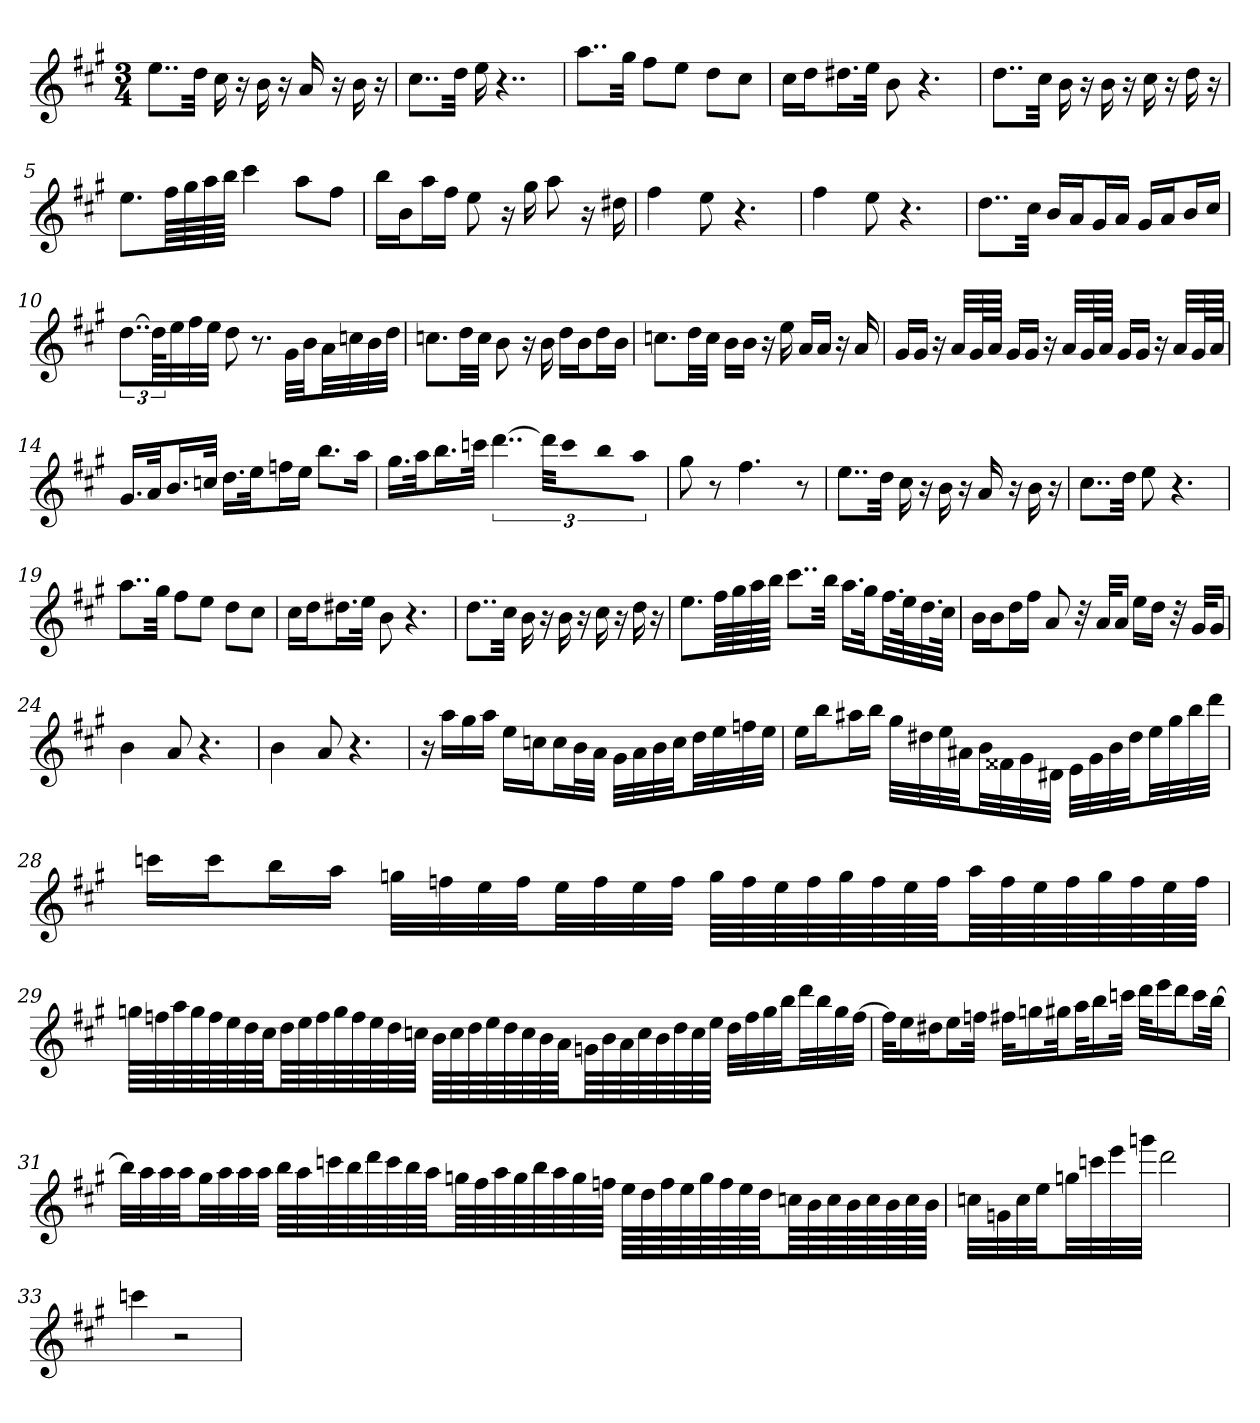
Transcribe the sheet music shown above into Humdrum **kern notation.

**kern
*part1
*staff1
*k[f#c#g#]
*A:
*M3/4
=
8..eeL
32ddJkk
16cc#
16r
16b
16r
16a
16r
16b
16r
=1
8..cc#L
32ddJkk
16ee
4..r
=2
8..aaL
32gg#Jkk
8ff#L
8eeJ
8ddL
8cc#J
=3
16cc#LL
16ddJ
16.dd#XL
32eeJJk
8b
4.r
=4
8..ddL
32cc#Jkk
16b
16r
16b
16r
16cc#
16r
16dd
16r
=5
8.eeL
64ff#LLL
64gg#
64aa
64bbJJJJ
4ccc#
8aaL
8ff#J
=6
16bbLL
16bJ
16aaL
16ff#JJ
8ee
16r
16gg#
8aa
16r
16dd#X
=7
4ff#
8ee
4.r
=8
4ff#
8ee
4.r
=9
8..ddL
32cc#Jkk
16bLL
16aJ
16g#L
16aJJ
16g#LL
16aJ
16bL
16cc#JJ
=10
[12..ddL
96ddKLL]
32ee
32ff#
32eeJJJ
8dd
8.r
32g#LLL
32bJJ
32aLL
32ccn
32b
32ddJJJ
=11
8.ccnL
32ddLL
32ccJJJ
8b
16r
16b
16ddLL
16bJ
16ddL
16bJJ
=12
8.ccnL
32ddLL
32ccJJJ
16bLL
16bJJ
16r
16ee
16aLL
16aJJ
16r
16a
=13
16g#LL
16g#JJ
16r
32aLLL
64g#L
64aJJJJ
16g#LL
16g#JJ
16r
32aLLL
64g#L
64aJJJJ
16g#LL
16g#JJ
16r
32aLLL
64g#L
64aJJJJ
=14
16.g#LL
32aJk
16.bL
32ccnJJk
16.ddLL
32eeJk
16ffnL
16eeJJ
8.bbL
16aaJk
=15
16.gg#LL
32aaJk
16.bbL
32cccnJJk
[6..ddd
48dddKLL]
16cccJ
16bbL
16aaJJ
=16
8gg#
8r
4.ff#
8r
=17
8..eeL
32ddJkk
16cc#
16r
16b
16r
16a
16r
16b
16r
=18
8..cc#L
32ddJkk
8ee
4.r
=19
8..aaL
32gg#Jkk
8ff#L
8eeJ
8ddL
8cc#J
=20
16cc#LL
16ddJ
16.dd#XL
32eeJJk
8b
4.r
=21
8..ddL
32cc#Jkk
16b
16r
16b
16r
16cc#
16r
16dd
16r
=22
8.eeL
64ff#LLL
64gg#
64aa
64bbJJJJ
8..ccc#L
32bbJkk
16.aaLL
32gg#Jk
32.ff#LL
64eeK
32.dd
64cc#JJJk
=23
16bLL
16bJ
16ddL
16ff#JJ
8a
32r
32aKLL
16aJJ
16eeLL
16ddJJ
32r
32g#KLL
16g#JJ
=24
4b
8a
4.r
=25
4b
8a
4.r
=26
16r
16aaLL
16gg#
16aaJJ
16eeLL
16ccnJ
16ccL
32bL
32aJJJ
32g#LLL
32a
32b
32ccJJ
32ddLL
32ee
32ffn
32eeJJJ
=27
16eeLL
16bbJ
16aa#XL
16bbJJ
32gg#LLL
32dd#X
32ee
32a#XJJ
32bLL
32f##X
32g#
32d#XJJJ
32eLLL
32g#
32b
32dd#JJ
32eeLL
32gg#
32bb
32dddJJJ
=28
16cccnLL
16cccJ
16bbL
16aaJJ
32ggnLLL
32ffn
32ee
32ffJJ
32eeLL
32ff
32ee
32ffJJJ
64ggLLLL
64ff
64ee
64ff
64gg
64ff
64ee
64ffJJJ
64aaLLL
64ff
64ee
64ff
64gg
64ff
64ee
64ffJJJJ
=29
64ggnLLLL
64ffn
64aa
64gg
64ff
64ee
64dd
64cc#JJJ
64ddLLL
64ee
64ff
64gg
64ff
64ee
64dd
64ccnJJJJ
64bLLLL
64cc
64dd
64ee
64dd
64cc
64b
64aJJJ
64gnLLL
64b
64a
64cc
64b
64dd
64cc
64eeJJJJ
32ddLLL
32ff
32gg
32bbJJ
32dddLL
32bb
32gg
[32ffJJJ
=30
32ffKLL]
16ee
16dd#XJ
16eeL
32ffnJJk
32ff#XKLL
16ggn
32gg#XJk
32aaKL
16bb
32cccnJJk
32dddKLL
16eee
16dddJ
16cccL
[32bbJJk
=31
32bbLLL]
32aa
32aa
32aaJJ
32gg#LL
32aa
32aa
32aaJJJ
64bbLLLL
64aa
64cccn
64bb
64ddd
64ccc
64bb
64aaJJJ
64ggnLLL
64ff#
64aa
64gg
64bb
64aa
64gg
64ffnJJJJ
64eeLLLL
64dd
64ff
64ee
64gg
64ff
64ee
64ddJJJ
64ccnLLL
64b
64cc
64b
64cc
64b
64cc
64bJJJJ
=32
32ccnLLL
32gn
32cc
32eeJJ
32ggnLL
32cccn
32eee
32gggnJJJ
2ddd
=33
4cccn
2r
=
*-
